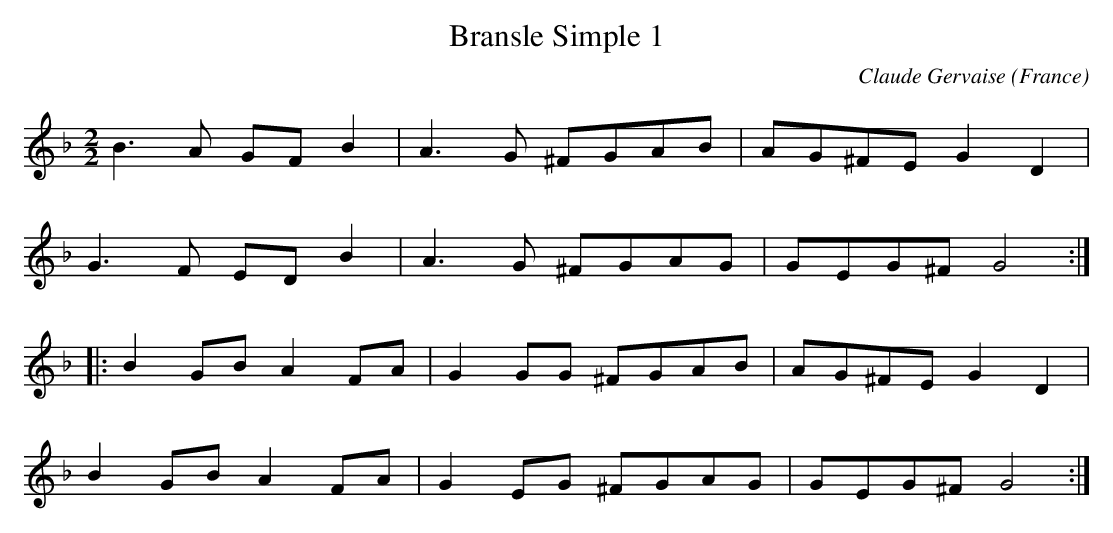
X:1
T:Bransle Simple 1
C:Claude Gervaise
L:1/8
M:2/2
O:France
K:F
B3A GF B2|A3G ^FGAB|AG^FE G2D2|
G3F ED B2|A3G ^FGAG|GEG^F G4:|
|:B2GB A2FA|G2GG ^FGAB|AG^FE G2D2|
B2GB A2FA|G2EG ^FGAG|GEG^F G4:|
